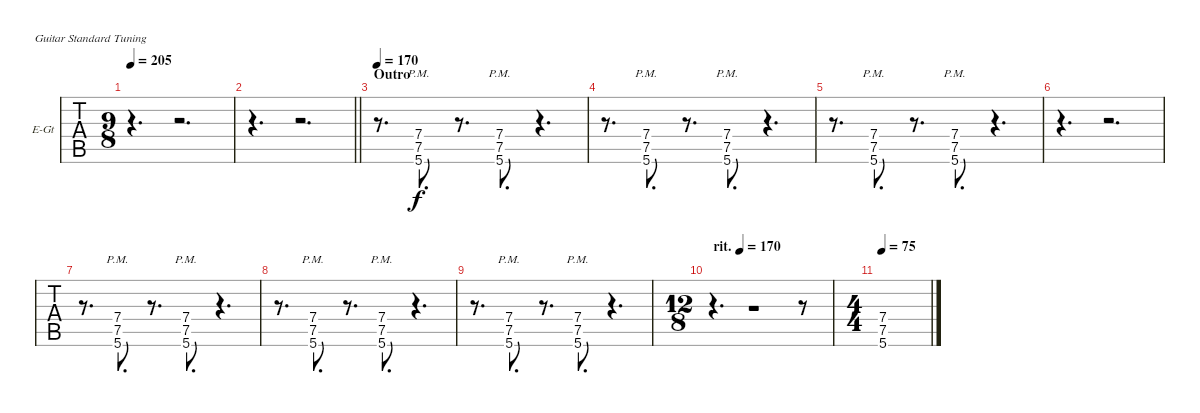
\bracketExtendMode nobrackets
\firstSystemTrackNameOrientation horizontal
\otherSystemsTrackNameOrientation horizontal
\track ("Rhythm" "E-Gt") {instrument distortionguitar}
\staff {tabs}
\tuning (E4 B3 G3 D3 A2 E2)
\ts (9 8)
\tempo 205
\clef g2
\ks c
r.4{d dy f} r.2{d} |
\barLineRight lightlight
r.4{d} r.2{d} |
\section ("" "Outro")
\tempo 170
r.8{d} (7.4{pm} 7.5{pm} 5.6{pm}).8{d} r.8{d} (7.4{pm} 7.5{pm} 5.6{pm}).8{d} r.4{d} |
r.8{d} (7.4{pm} 7.5{pm} 5.6{pm}).8{d} r.8{d} (7.4{pm} 7.5{pm} 5.6{pm}).8{d} r.4{d} |
r.8{d} (7.4{pm} 7.5{pm} 5.6{pm}).8{d} r.8{d} (7.4{pm} 7.5{pm} 5.6{pm}).8{d} r.4{d} |
r.4{d} r.2{d} |
r.8{d} (7.4{pm} 7.5{pm} 5.6{pm}).8{d} r.8{d} (7.4{pm} 7.5{pm} 5.6{pm}).8{d} r.4{d} |
r.8{d} (7.4{pm} 7.5{pm} 5.6{pm}).8{d} r.8{d} (7.4{pm} 7.5{pm} 5.6{pm}).8{d} r.4{d} |
r.8{d} (7.4{pm} 7.5{pm} 5.6{pm}).8{d} r.8{d} (7.4{pm} 7.5{pm} 5.6{pm}).8{d} r.4{d} |
\ts (12 8)
\beaming (8 3 3 3 3)
\tempo (170 "rit.")
r.4{d} r.1 r.8 |
\ts (4 4)
\beaming (8 2 2 2 2)
\tempo 75
(7.4 7.5 5.6).1
